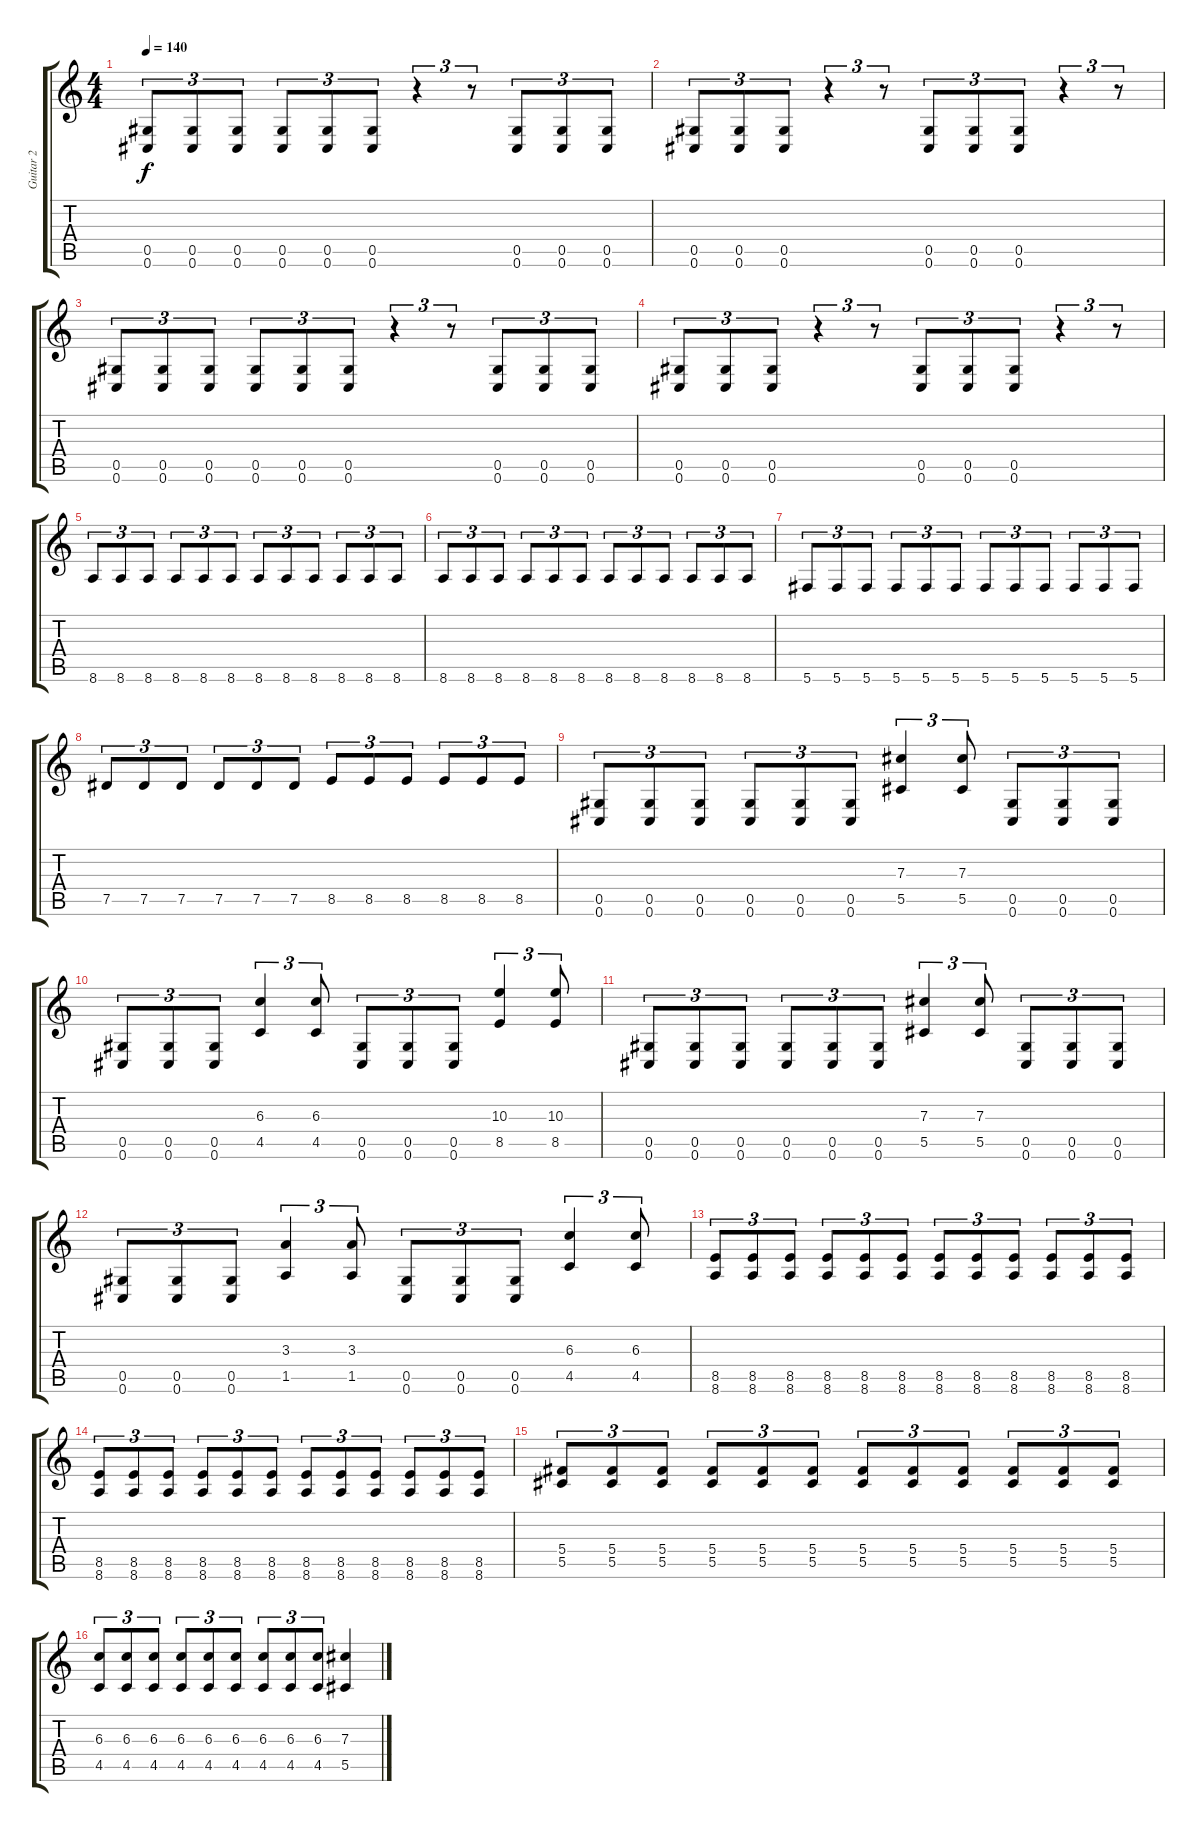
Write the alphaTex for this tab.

\track ("Guitar 2" "Guitar 2") {instrument distortionguitar}
\staff {score tabs}
\tuning (Eb4 Bb3 Gb3 Db3 Ab2 Db2) {hide}
\ts (4 4)
\tempo 140
\clef g2
\ks c
(0.5 0.6).8{tu (3 2) dy f} (0.5 0.6).8{tu (3 2)} (0.5 0.6).8{tu (3 2)} (0.5 0.6).8{tu (3 2)} (0.5 0.6).8{tu (3 2)} (0.5 0.6).8{tu (3 2)} r.4{tu (3 2)} r.8{tu (3 2)} (0.5 0.6).8{tu (3 2)} (0.5 0.6).8{tu (3 2)} (0.5 0.6).8{tu (3 2)} |
(0.5 0.6).8{tu (3 2)} (0.5 0.6).8{tu (3 2)} (0.5 0.6).8{tu (3 2)} r.4{tu (3 2)} r.8{tu (3 2)} (0.5 0.6).8{tu (3 2)} (0.5 0.6).8{tu (3 2)} (0.5 0.6).8{tu (3 2)} r.4{tu (3 2)} r.8{tu (3 2)} |
(0.5 0.6).8{tu (3 2)} (0.5 0.6).8{tu (3 2)} (0.5 0.6).8{tu (3 2)} (0.5 0.6).8{tu (3 2)} (0.5 0.6).8{tu (3 2)} (0.5 0.6).8{tu (3 2)} r.4{tu (3 2)} r.8{tu (3 2)} (0.5 0.6).8{tu (3 2)} (0.5 0.6).8{tu (3 2)} (0.5 0.6).8{tu (3 2)} |
(0.5 0.6).8{tu (3 2)} (0.5 0.6).8{tu (3 2)} (0.5 0.6).8{tu (3 2)} r.4{tu (3 2)} r.8{tu (3 2)} (0.5 0.6).8{tu (3 2)} (0.5 0.6).8{tu (3 2)} (0.5 0.6).8{tu (3 2)} r.4{tu (3 2)} r.8{tu (3 2)} |
8.6.8{tu (3 2)} 8.6.8{tu (3 2)} 8.6.8{tu (3 2)} 8.6.8{tu (3 2)} 8.6.8{tu (3 2)} 8.6.8{tu (3 2)} 8.6.8{tu (3 2)} 8.6.8{tu (3 2)} 8.6.8{tu (3 2)} 8.6.8{tu (3 2)} 8.6.8{tu (3 2)} 8.6.8{tu (3 2)} |
8.6.8{tu (3 2)} 8.6.8{tu (3 2)} 8.6.8{tu (3 2)} 8.6.8{tu (3 2)} 8.6.8{tu (3 2)} 8.6.8{tu (3 2)} 8.6.8{tu (3 2)} 8.6.8{tu (3 2)} 8.6.8{tu (3 2)} 8.6.8{tu (3 2)} 8.6.8{tu (3 2)} 8.6.8{tu (3 2)} |
5.6.8{tu (3 2)} 5.6.8{tu (3 2)} 5.6.8{tu (3 2)} 5.6.8{tu (3 2)} 5.6.8{tu (3 2)} 5.6.8{tu (3 2)} 5.6.8{tu (3 2)} 5.6.8{tu (3 2)} 5.6.8{tu (3 2)} 5.6.8{tu (3 2)} 5.6.8{tu (3 2)} 5.6.8{tu (3 2)} |
7.5.8{tu (3 2)} 7.5.8{tu (3 2)} 7.5.8{tu (3 2)} 7.5.8{tu (3 2)} 7.5.8{tu (3 2)} 7.5.8{tu (3 2)} 8.5.8{tu (3 2)} 8.5.8{tu (3 2)} 8.5.8{tu (3 2)} 8.5.8{tu (3 2)} 8.5.8{tu (3 2)} 8.5.8{tu (3 2)} |
(0.5 0.6).8{tu (3 2)} (0.5 0.6).8{tu (3 2)} (0.5 0.6).8{tu (3 2)} (0.5 0.6).8{tu (3 2)} (0.5 0.6).8{tu (3 2)} (0.5 0.6).8{tu (3 2)} (7.3 5.5).4{tu (3 2)} (7.3 5.5).8{tu (3 2)} (0.5 0.6).8{tu (3 2)} (0.5 0.6).8{tu (3 2)} (0.5 0.6).8{tu (3 2)} |
(0.5 0.6).8{tu (3 2)} (0.5 0.6).8{tu (3 2)} (0.5 0.6).8{tu (3 2)} (6.3 4.5).4{tu (3 2)} (6.3 4.5).8{tu (3 2)} (0.5 0.6).8{tu (3 2)} (0.5 0.6).8{tu (3 2)} (0.5 0.6).8{tu (3 2)} (10.3 8.5).4{tu (3 2)} (10.3 8.5).8{tu (3 2)} |
(0.5 0.6).8{tu (3 2)} (0.5 0.6).8{tu (3 2)} (0.5 0.6).8{tu (3 2)} (0.5 0.6).8{tu (3 2)} (0.5 0.6).8{tu (3 2)} (0.5 0.6).8{tu (3 2)} (7.3 5.5).4{tu (3 2)} (7.3 5.5).8{tu (3 2)} (0.5 0.6).8{tu (3 2)} (0.5 0.6).8{tu (3 2)} (0.5 0.6).8{tu (3 2)} |
(0.5 0.6).8{tu (3 2)} (0.5 0.6).8{tu (3 2)} (0.5 0.6).8{tu (3 2)} (3.3 1.5).4{tu (3 2)} (3.3 1.5).8{tu (3 2)} (0.5 0.6).8{tu (3 2)} (0.5 0.6).8{tu (3 2)} (0.5 0.6).8{tu (3 2)} (6.3 4.5).4{tu (3 2)} (6.3 4.5).8{tu (3 2)} |
(8.5 8.6).8{tu (3 2)} (8.5 8.6).8{tu (3 2)} (8.5 8.6).8{tu (3 2)} (8.5 8.6).8{tu (3 2)} (8.5 8.6).8{tu (3 2)} (8.5 8.6).8{tu (3 2)} (8.5 8.6).8{tu (3 2)} (8.5 8.6).8{tu (3 2)} (8.5 8.6).8{tu (3 2)} (8.5 8.6).8{tu (3 2)} (8.5 8.6).8{tu (3 2)} (8.5 8.6).8{tu (3 2)} |
(8.5 8.6).8{tu (3 2)} (8.5 8.6).8{tu (3 2)} (8.5 8.6).8{tu (3 2)} (8.5 8.6).8{tu (3 2)} (8.5 8.6).8{tu (3 2)} (8.5 8.6).8{tu (3 2)} (8.5 8.6).8{tu (3 2)} (8.5 8.6).8{tu (3 2)} (8.5 8.6).8{tu (3 2)} (8.5 8.6).8{tu (3 2)} (8.5 8.6).8{tu (3 2)} (8.5 8.6).8{tu (3 2)} |
(5.4 5.5).8{tu (3 2)} (5.4 5.5).8{tu (3 2)} (5.4 5.5).8{tu (3 2)} (5.4 5.5).8{tu (3 2)} (5.4 5.5).8{tu (3 2)} (5.4 5.5).8{tu (3 2)} (5.4 5.5).8{tu (3 2)} (5.4 5.5).8{tu (3 2)} (5.4 5.5).8{tu (3 2)} (5.4 5.5).8{tu (3 2)} (5.4 5.5).8{tu (3 2)} (5.4 5.5).8{tu (3 2)} |
(6.3 4.5).8{tu (3 2)} (6.3 4.5).8{tu (3 2)} (6.3 4.5).8{tu (3 2)} (6.3 4.5).8{tu (3 2)} (6.3 4.5).8{tu (3 2)} (6.3 4.5).8{tu (3 2)} (6.3 4.5).8{tu (3 2)} (6.3 4.5).8{tu (3 2)} (6.3 4.5).8{tu (3 2)} (7.3 5.5{ss}).4
